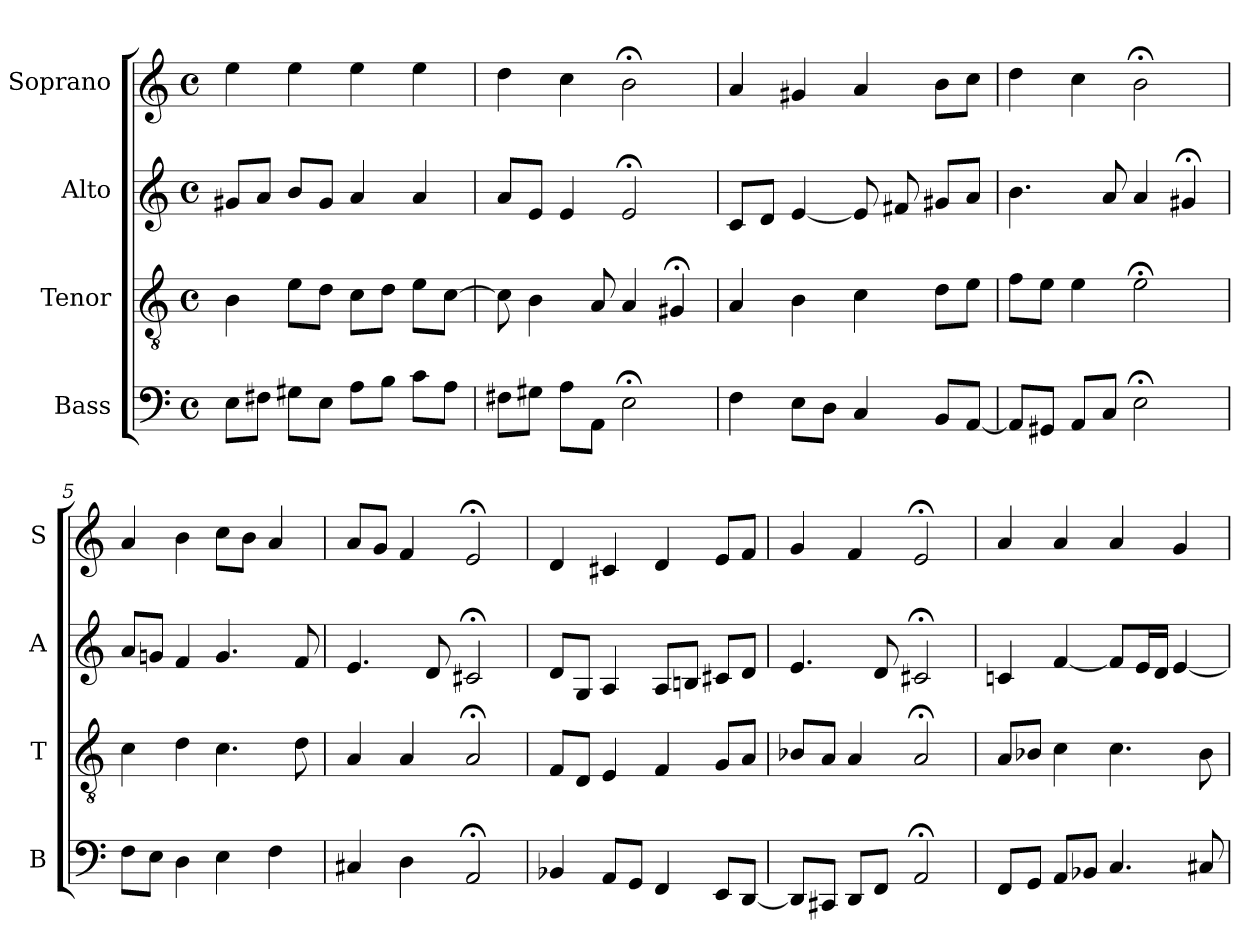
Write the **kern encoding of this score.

**kern	**kern	**kern	**kern
*part4	*part3	*part2	*part1
*staff4	*staff3	*staff2	*staff1
*I"Bass	*I"Tenor	*I"Alto	*I"Soprano
*I'B	*I'T	*I'A	*I'S
*clefF4	*clefGv2	*clefG2	*clefG2
*k[]	*k[]	*k[]	*k[]
*a:	*a:	*a:	*a:
*M4/4	*M4/4	*M4/4	*M4/4
*met(c)	*met(c)	*met(c)	*met(c)
*MM100	*MM100	*MM100	*MM100
=1	=1	=1	=1
8EL	4B	8g#XL	4ee
8F#XJ	.	8aJ	.
8G#XL	8eL	8bL	4ee
8EJ	8dJ	8g#J	.
8AL	8cL	4a	4ee
8BJ	8dJ	.	.
8cL	8eL	4a	4ee
8AJ	[8cJ	.	.
=2	=2	=2	=2
8F#XL	8c]	8aL	4dd
8G#XJ	4B	8eJ	.
8AL	.	4e	4cc
8AAJ	8A	.	.
2E;<	4A	2e;<	2b;<
.	4G#X;<	.	.
=3	=3	=3	=3
4F	4A	8cL	4a
.	.	8dJ	.
8EL	4B	[4e	4g#X
8DJ	.	.	.
4C	4c	8e]	4a
.	.	8f#X	.
8BBiL	8diL	8g#XiL	8biL
[8AAJ	8eJ	8aJ	8ccJ
=4	=4	=4	=4
8AAL]	8fL	4.b	4dd
8GG#XJ	8eJ	.	.
8AAL	4e	.	4cc
8CJ	.	8a	.
2E;<	2e;<	4a	2b;<
.	.	4g#X;<	.
=5	=5	=5	=5
8FL	4c	8aL	4a
8EJ	.	8gnJ	.
4Di	4di	4fi	4bi
4E	4.c	4.g	8ccL
.	.	.	8bJ
4F	.	.	4a
.	8d	8f	.
=6	=6	=6	=6
4C#X	4A	4.e	8aL
.	.	.	8gJ
4D	4A	.	4f
.	.	8d	.
2AA;<	2A;<	2c#X;<	2e;<
=7	=7	=7	=7
4BB-X	8FL	8dL	4d
.	8DJ	8GJ	.
8AAL	4E	4A	4c#X
8GGJ	.	.	.
4FF	4F	8AL	4d
.	.	8BnJ	.
8EEiL	8GiL	8c#XiL	8eiL
[8DDJ	8AJ	8dJ	8fJ
=8	=8	=8	=8
8DDL]	8B-XL	4.e	4g
8CC#XJ	8AJ	.	.
8DDL	4A	.	4f
8FFJ	.	8d	.
2AA;<	2A;<	2c#X;<	2e;<
=9	=9	=9	=9
8FFL	8AL	4cn	4a
8GGJ	8B-XJ	.	.
8AAL	4c	[4f	4a
8BB-XJ	.	.	.
4.C	4.c	8fL]	4a
.	.	16eL	.
.	.	16dJJ	.
.	.	[4e	4g
8C#X	8B-	.	.
=	=	=	=
*-	*-	*-	*-
